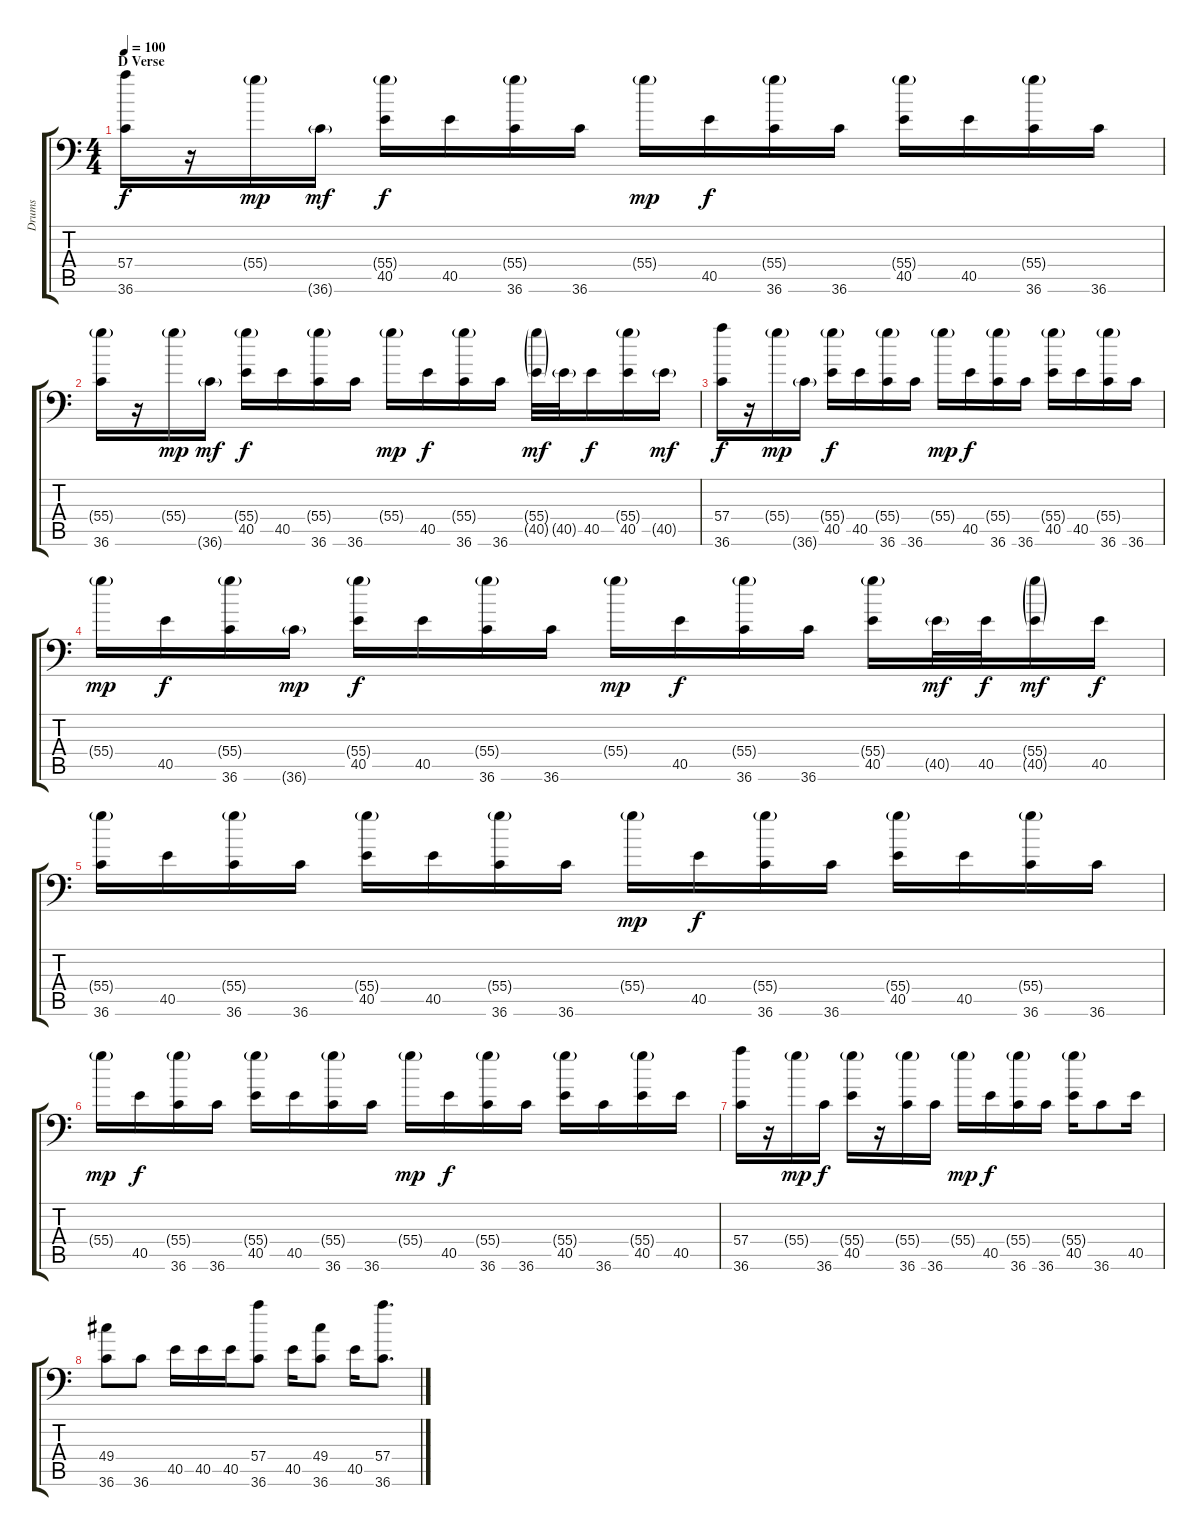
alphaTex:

\track ("Drums" "Drums") {instrument acousticgrandpiano}
\staff {score tabs}
\tuning (C-1 C-1 C-1 C-1 C-1 C-1) {hide}
\ts (4 4)
\section ("" "D Verse")
\tempo 100
\clef f4
\ks c
(57.4 36.6).16{dy f} r.16 55.4{g}.16{dy mp} 36.6{g}.16{dy mf} (55.4{g} 40.5).16{dy f} 40.5.16 (55.4{g} 36.6).16 36.6.16 55.4{g}.16{dy mp} 40.5.16{dy f} (55.4{g} 36.6).16 36.6.16 (55.4{g} 40.5).16 40.5.16 (55.4{g} 36.6).16 36.6.16 |
(55.4{g} 36.6).16 r.16 55.4{g}.16{dy mp} 36.6{g}.16{dy mf} (55.4{g} 40.5).16{dy f} 40.5.16 (55.4{g} 36.6).16 36.6.16 55.4{g}.16{dy mp} 40.5.16{dy f} (55.4{g} 36.6).16 36.6.16 (55.4{g} 40.5{g}).32{dy mf} 40.5{g}.32 40.5.16{dy f} (55.4{g} 40.5).16 40.5{g}.16{dy mf} |
(57.4 36.6).16{dy f} r.16 55.4{g}.16{dy mp} 36.6{g}.16 (55.4{g} 40.5).16{dy f} 40.5.16 (55.4{g} 36.6).16 36.6.16 55.4{g}.16{dy mp} 40.5.16{dy f} (55.4{g} 36.6).16 36.6.16 (55.4{g} 40.5).16 40.5.16 (55.4{g} 36.6).16 36.6.16 |
55.4{g}.16{dy mp} 40.5.16{dy f} (55.4{g} 36.6).16 36.6{g}.16{dy mp} (55.4{g} 40.5).16{dy f} 40.5.16 (55.4{g} 36.6).16 36.6.16 55.4{g}.16{dy mp} 40.5.16{dy f} (55.4{g} 36.6).16 36.6.16 (55.4{g} 40.5).16 40.5{g}.32{dy mf} 40.5.32{dy f} (55.4{g} 40.5{g}).16{dy mf} 40.5.16{dy f} |
(55.4{g} 36.6).16 40.5.16 (55.4{g} 36.6).16 36.6.16 (55.4{g} 40.5).16 40.5.16 (55.4{g} 36.6).16 36.6.16 55.4{g}.16{dy mp} 40.5.16{dy f} (55.4{g} 36.6).16 36.6.16 (55.4{g} 40.5).16 40.5.16 (55.4{g} 36.6).16 36.6.16 |
55.4{g}.16{dy mp} 40.5.16{dy f} (55.4{g} 36.6).16 36.6.16 (55.4{g} 40.5).16 40.5.16 (55.4{g} 36.6).16 36.6.16 55.4{g}.16{dy mp} 40.5.16{dy f} (55.4{g} 36.6).16 36.6.16 (55.4{g} 40.5).16 36.6.16 (55.4{g} 40.5).16 40.5.16 |
(57.4 36.6).16 r.16 55.4{g}.16{dy mp} 36.6.16{dy f} (55.4{g} 40.5).16 r.16 (55.4{g} 36.6).16 36.6.16 55.4{g}.16{dy mp} 40.5.16{dy f} (55.4{g} 36.6).16 36.6.16 (55.4{g} 40.5).16 36.6.8 40.5.16 |
(49.4 36.6).8 36.6.8 40.5.16 40.5.16 40.5.16 (57.4 36.6).8 40.5.16 (49.4 36.6).8 40.5.16 (57.4 36.6).8{d}
